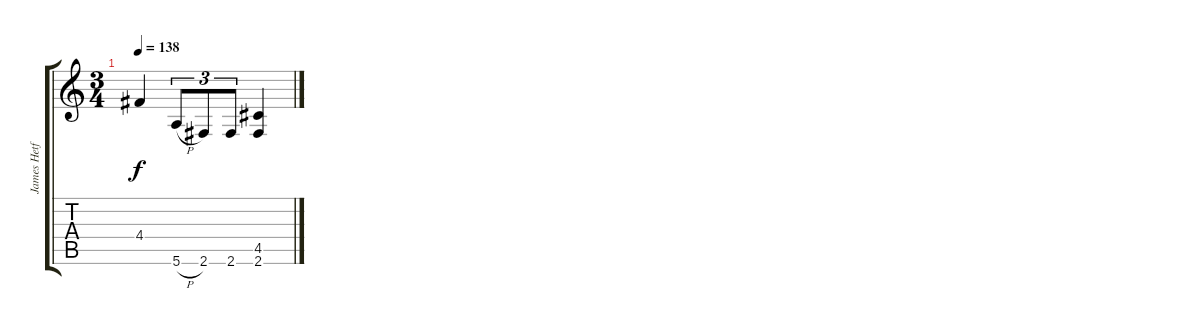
\track ("James Hetfield Riff" "James Hetf") {instrument distortionguitar}
\staff {score tabs}
\tuning (E4 B3 G3 D3 A2 E2) {hide}
\ts (3 4)
\tempo 138
\clef g2
\ks c
4.4.4{dy f} 5.6{h}.8{tu (3 2)} 2.6.8{tu (3 2)} 2.6.8{tu (3 2)} (4.5 2.6).4
